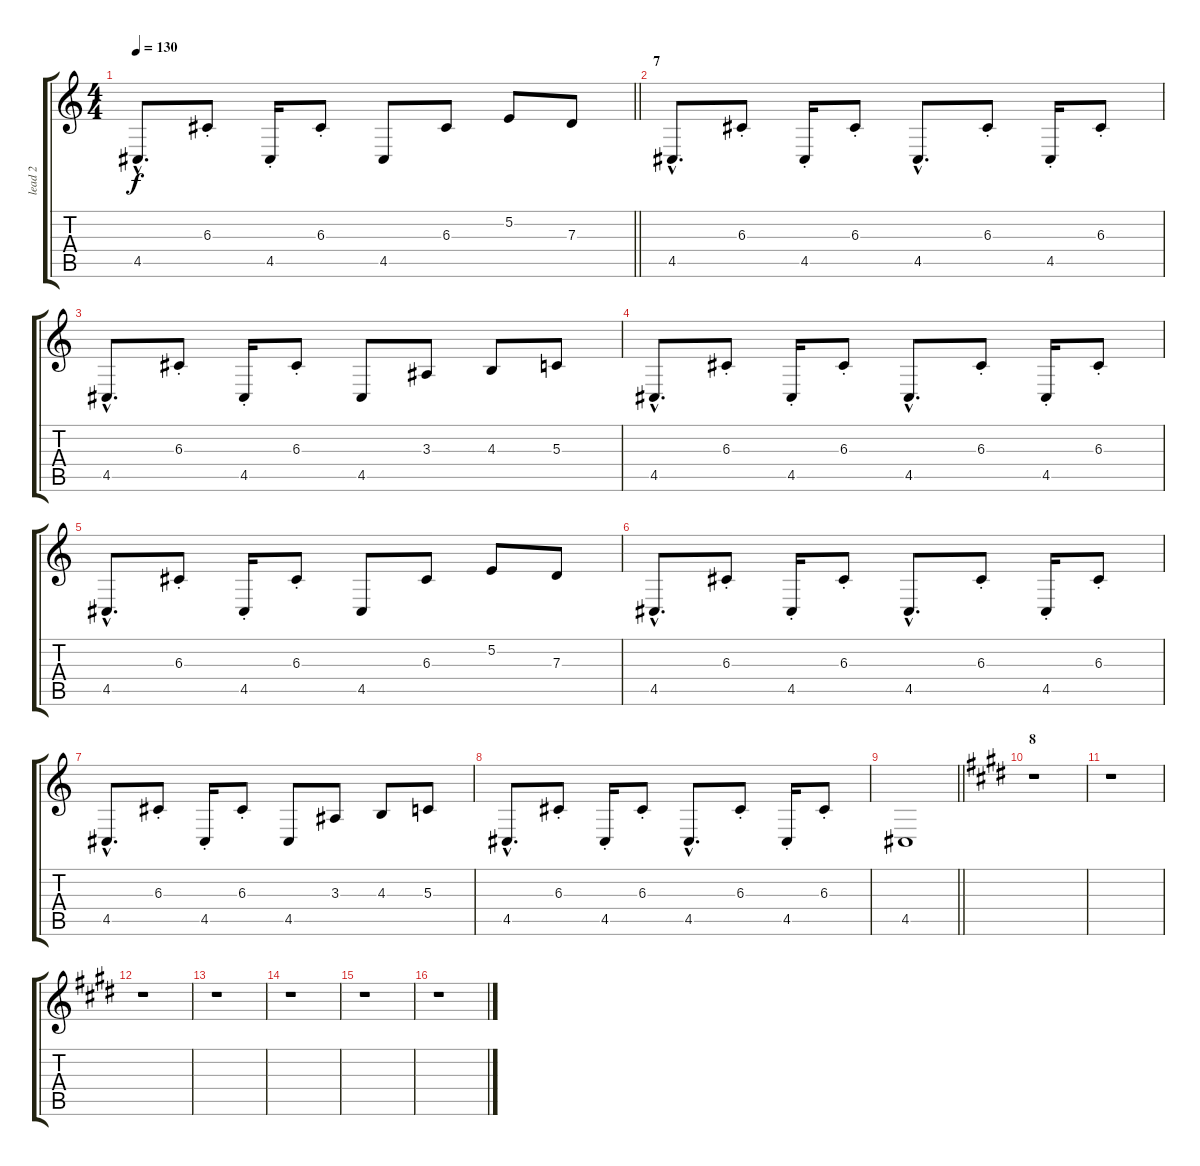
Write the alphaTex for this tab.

\track ("lead 2" "lead 2") {instrument lead2sawtooth}
\staff {score tabs}
\tuning (E4 B3 G3 D3 A2 E2) {hide}
\ts (4 4)
\tempo 130
\clef g2
\barLineRight lightlight
\ks c
4.5{hac}.8{d dy f} 6.3{st}.8 4.5{st}.16 6.3{st}.8 4.5.8 6.3.8 5.2.8 7.3.8 |
\section ("" "7")
4.5{hac}.8{d} 6.3{st}.8 4.5{st}.16 6.3{st}.8 4.5{hac}.8{d} 6.3{st}.8 4.5{st}.16 6.3{st}.8 |
4.5{hac}.8{d} 6.3{st}.8 4.5{st}.16 6.3{st}.8 4.5.8 3.3.8 4.3.8 5.3.8 |
4.5{hac}.8{d} 6.3{st}.8 4.5{st}.16 6.3{st}.8 4.5{hac}.8{d} 6.3{st}.8 4.5{st}.16 6.3{st}.8 |
4.5{hac}.8{d} 6.3{st}.8 4.5{st}.16 6.3{st}.8 4.5.8 6.3.8 5.2.8 7.3.8 |
4.5{hac}.8{d} 6.3{st}.8 4.5{st}.16 6.3{st}.8 4.5{hac}.8{d} 6.3{st}.8 4.5{st}.16 6.3{st}.8 |
4.5{hac}.8{d} 6.3{st}.8 4.5{st}.16 6.3{st}.8 4.5.8 3.3.8 4.3.8 5.3.8 |
4.5{hac}.8{d} 6.3{st}.8 4.5{st}.16 6.3{st}.8 4.5{hac}.8{d} 6.3{st}.8 4.5{st}.16 6.3{st}.8 |
\barLineRight lightlight
4.5.1 |
\section ("" "8")
\ks e
r.1 |
r.1 |
r.1 |
r.1 |
r.1 |
r.1 |
r.1
